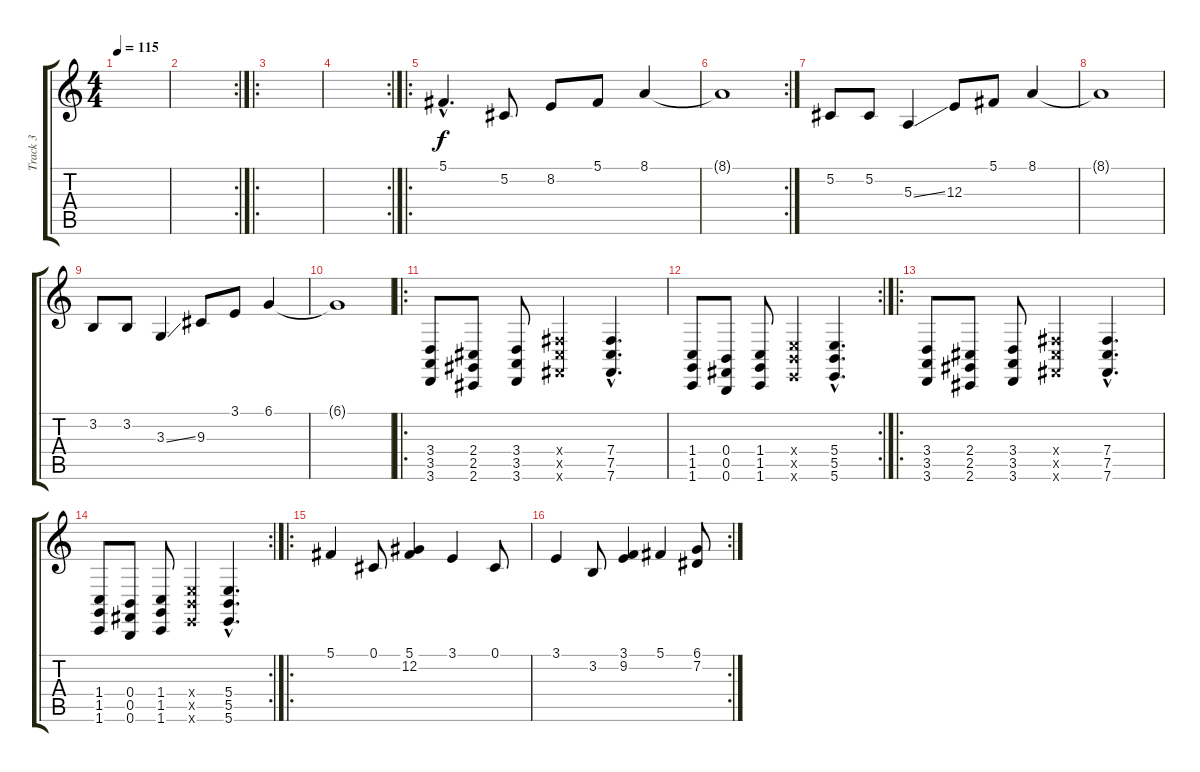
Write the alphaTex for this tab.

\track ("Track 3" "Track 3") {instrument lead1square}
\staff {score tabs}
\tuning (Db4 Ab3 E3 B2 Gb2 B1) {hide}
\ts (4 4)
\tempo 115
\clef g2
\ks c
|
\rc 2
|
\ro
|
\rc 2
|
\ro
5.1{hac}.4{d} 5.2.8 8.2.8 5.1.8 8.1.4 |
\rc 2
8.1{t}.1 |
5.2.8 5.2.8 5.3{ss}.4 12.3.8 5.1.8 8.1.4 |
8.1{t}.1 |
3.2.8 3.2.8 3.3{ss}.4 9.3.8 3.1.8 6.1.4 |
6.1{t}.1 |
\ro
(3.4 3.5 3.6).8 (2.4 2.5 2.6).8 (3.4 3.5 3.6).8 (7.4{x} 7.5{x} 7.6{x}).4 (7.4{hac} 7.5{hac} 7.6{hac}).4{d} |
\rc 2
(1.4 1.5 1.6).8 (0.4 0.5 0.6).8 (1.4 1.5 1.6).8 (5.4{x} 5.5{x} 5.6{x}).4 (5.4{hac} 5.5{hac} 5.6{hac}).4{d} |
\ro
(3.4 3.5 3.6).8 (2.4 2.5 2.6).8 (3.4 3.5 3.6).8 (7.4{x} 7.5{x} 7.6{x}).4 (7.4{hac} 7.5{hac} 7.6{hac}).4{d} |
\rc 2
(1.4 1.5 1.6).8 (0.4 0.5 0.6).8 (1.4 1.5 1.6).8 (5.4{x} 5.5{x} 5.6{x}).4 (5.4{hac} 5.5{hac} 5.6{hac}).4{d} |
\ro
5.1.4 0.1.8 (5.1 12.2).4 3.1.4 0.1.8 |
\rc 2
3.1.4 3.2.8 (3.1 9.2).4 5.1.4 (6.1 7.2).8
